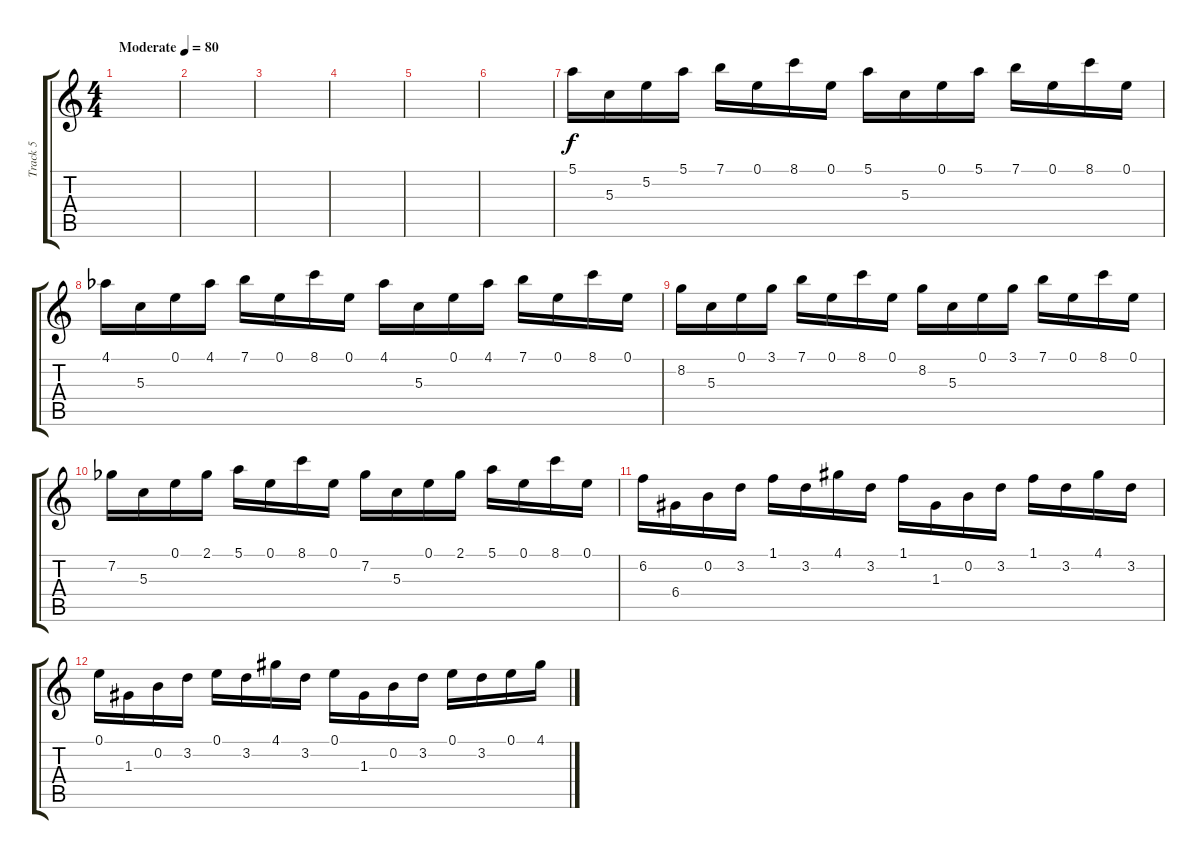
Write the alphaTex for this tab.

\track ("Track 5" "Track 5") {instrument acousticguitarsteel}
\staff {score tabs}
\tuning (E4 B3 G3 D3 A2 E2) {hide}
\ts (4 4)
\tempo (80 "Moderate")
\clef g2
\ks aminor
|
|
|
|
|
|
5.1.16 5.3.16 5.2.16 5.1.16 7.1.16 0.1.16 8.1.16 0.1.16 5.1.16 5.3.16 0.1.16 5.1.16 7.1.16 0.1.16 8.1.16 0.1.16 |
4.1{acc b}.16 5.3.16 0.1.16 4.1{acc b}.16 7.1.16 0.1.16 8.1.16 0.1.16 4.1{acc b}.16 5.3.16 0.1.16 4.1{acc b}.16 7.1.16 0.1.16 8.1.16 0.1.16 |
8.2.16 5.3.16 0.1.16 3.1.16 7.1.16 0.1.16 8.1.16 0.1.16 8.2.16 5.3.16 0.1.16 3.1.16 7.1.16 0.1.16 8.1.16 0.1.16 |
7.2{acc b}.16 5.3.16 0.1.16 2.1{acc b}.16 5.1.16 0.1.16 8.1.16 0.1.16 7.2{acc b}.16 5.3.16 0.1.16 2.1{acc b}.16 5.1.16 0.1.16 8.1.16 0.1.16 |
6.2.16 6.4.16 0.2.16 3.2.16 1.1.16 3.2.16 4.1.16 3.2.16 1.1.16 1.3.16 0.2.16 3.2.16 1.1.16 3.2.16 4.1.16 3.2.16 |
0.1.16 1.3.16 0.2.16 3.2.16 0.1.16 3.2.16 4.1.16 3.2.16 0.1.16 1.3.16 0.2.16 3.2.16 0.1.16 3.2.16 0.1.16 4.1.16
